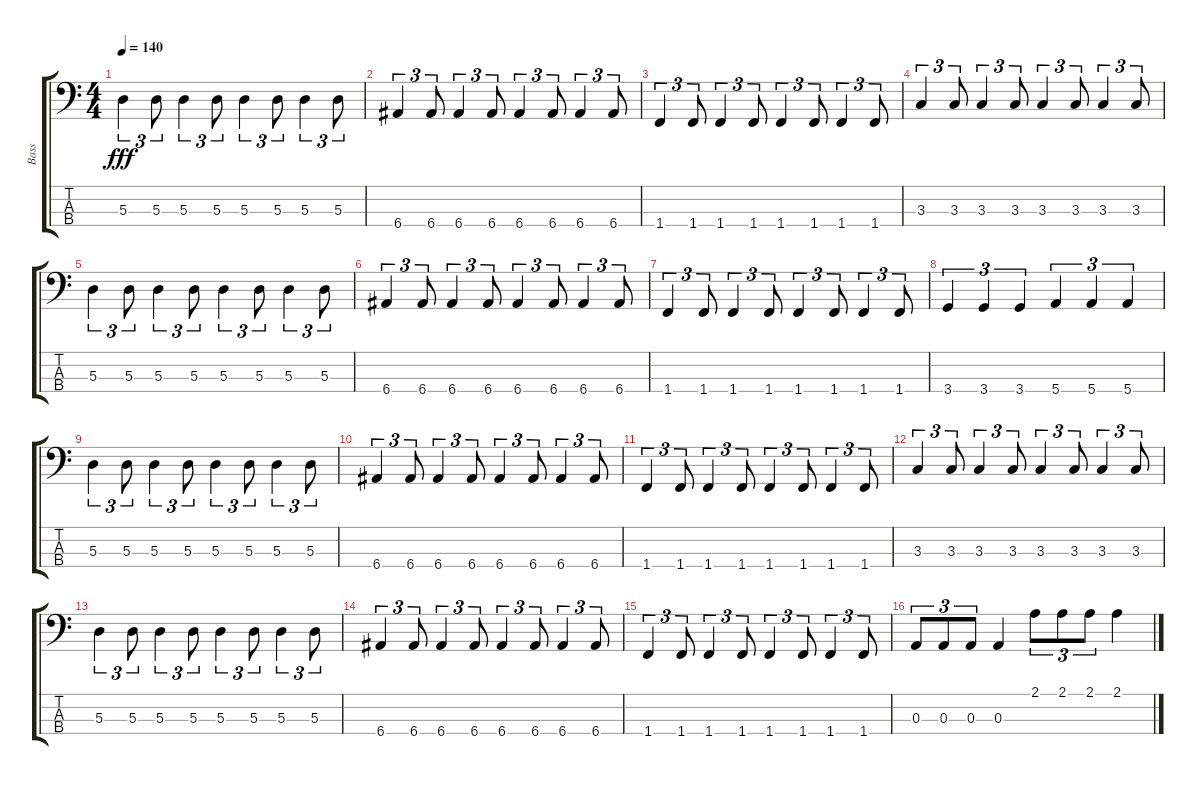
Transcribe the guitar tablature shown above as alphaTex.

\track ("Bass" "Bass") {instrument electricbassfinger}
\staff {score tabs}
\tuning (G2 D2 A1 E1) {hide}
\ts (4 4)
\tempo 140
\clef f4
\ks c
5.3.4{tu (3 2) dy fff} 5.3.8{tu (3 2)} 5.3.4{tu (3 2)} 5.3.8{tu (3 2)} 5.3.4{tu (3 2)} 5.3.8{tu (3 2)} 5.3.4{tu (3 2)} 5.3.8{tu (3 2)} |
6.4.4{tu (3 2)} 6.4.8{tu (3 2)} 6.4.4{tu (3 2)} 6.4.8{tu (3 2)} 6.4.4{tu (3 2)} 6.4.8{tu (3 2)} 6.4.4{tu (3 2)} 6.4.8{tu (3 2)} |
1.4.4{tu (3 2)} 1.4.8{tu (3 2)} 1.4.4{tu (3 2)} 1.4.8{tu (3 2)} 1.4.4{tu (3 2)} 1.4.8{tu (3 2)} 1.4.4{tu (3 2)} 1.4.8{tu (3 2)} |
3.3.4{tu (3 2)} 3.3.8{tu (3 2)} 3.3.4{tu (3 2)} 3.3.8{tu (3 2)} 3.3.4{tu (3 2)} 3.3.8{tu (3 2)} 3.3.4{tu (3 2)} 3.3.8{tu (3 2)} |
5.3.4{tu (3 2)} 5.3.8{tu (3 2)} 5.3.4{tu (3 2)} 5.3.8{tu (3 2)} 5.3.4{tu (3 2)} 5.3.8{tu (3 2)} 5.3.4{tu (3 2)} 5.3.8{tu (3 2)} |
6.4.4{tu (3 2)} 6.4.8{tu (3 2)} 6.4.4{tu (3 2)} 6.4.8{tu (3 2)} 6.4.4{tu (3 2)} 6.4.8{tu (3 2)} 6.4.4{tu (3 2)} 6.4.8{tu (3 2)} |
1.4.4{tu (3 2)} 1.4.8{tu (3 2)} 1.4.4{tu (3 2)} 1.4.8{tu (3 2)} 1.4.4{tu (3 2)} 1.4.8{tu (3 2)} 1.4.4{tu (3 2)} 1.4.8{tu (3 2)} |
3.4.4{tu (3 2)} 3.4.4{tu (3 2)} 3.4.4{tu (3 2)} 5.4.4{tu (3 2)} 5.4.4{tu (3 2)} 5.4.4{tu (3 2)} |
5.3.4{tu (3 2)} 5.3.8{tu (3 2)} 5.3.4{tu (3 2)} 5.3.8{tu (3 2)} 5.3.4{tu (3 2)} 5.3.8{tu (3 2)} 5.3.4{tu (3 2)} 5.3.8{tu (3 2)} |
6.4.4{tu (3 2)} 6.4.8{tu (3 2)} 6.4.4{tu (3 2)} 6.4.8{tu (3 2)} 6.4.4{tu (3 2)} 6.4.8{tu (3 2)} 6.4.4{tu (3 2)} 6.4.8{tu (3 2)} |
1.4.4{tu (3 2)} 1.4.8{tu (3 2)} 1.4.4{tu (3 2)} 1.4.8{tu (3 2)} 1.4.4{tu (3 2)} 1.4.8{tu (3 2)} 1.4.4{tu (3 2)} 1.4.8{tu (3 2)} |
3.3.4{tu (3 2)} 3.3.8{tu (3 2)} 3.3.4{tu (3 2)} 3.3.8{tu (3 2)} 3.3.4{tu (3 2)} 3.3.8{tu (3 2)} 3.3.4{tu (3 2)} 3.3.8{tu (3 2)} |
5.3.4{tu (3 2)} 5.3.8{tu (3 2)} 5.3.4{tu (3 2)} 5.3.8{tu (3 2)} 5.3.4{tu (3 2)} 5.3.8{tu (3 2)} 5.3.4{tu (3 2)} 5.3.8{tu (3 2)} |
6.4.4{tu (3 2)} 6.4.8{tu (3 2)} 6.4.4{tu (3 2)} 6.4.8{tu (3 2)} 6.4.4{tu (3 2)} 6.4.8{tu (3 2)} 6.4.4{tu (3 2)} 6.4.8{tu (3 2)} |
1.4.4{tu (3 2)} 1.4.8{tu (3 2)} 1.4.4{tu (3 2)} 1.4.8{tu (3 2)} 1.4.4{tu (3 2)} 1.4.8{tu (3 2)} 1.4.4{tu (3 2)} 1.4.8{tu (3 2)} |
0.3.8{tu (3 2)} 0.3.8{tu (3 2)} 0.3.8{tu (3 2)} 0.3.4 2.1.8{tu (3 2)} 2.1.8{tu (3 2)} 2.1.8{tu (3 2)} 2.1.4
